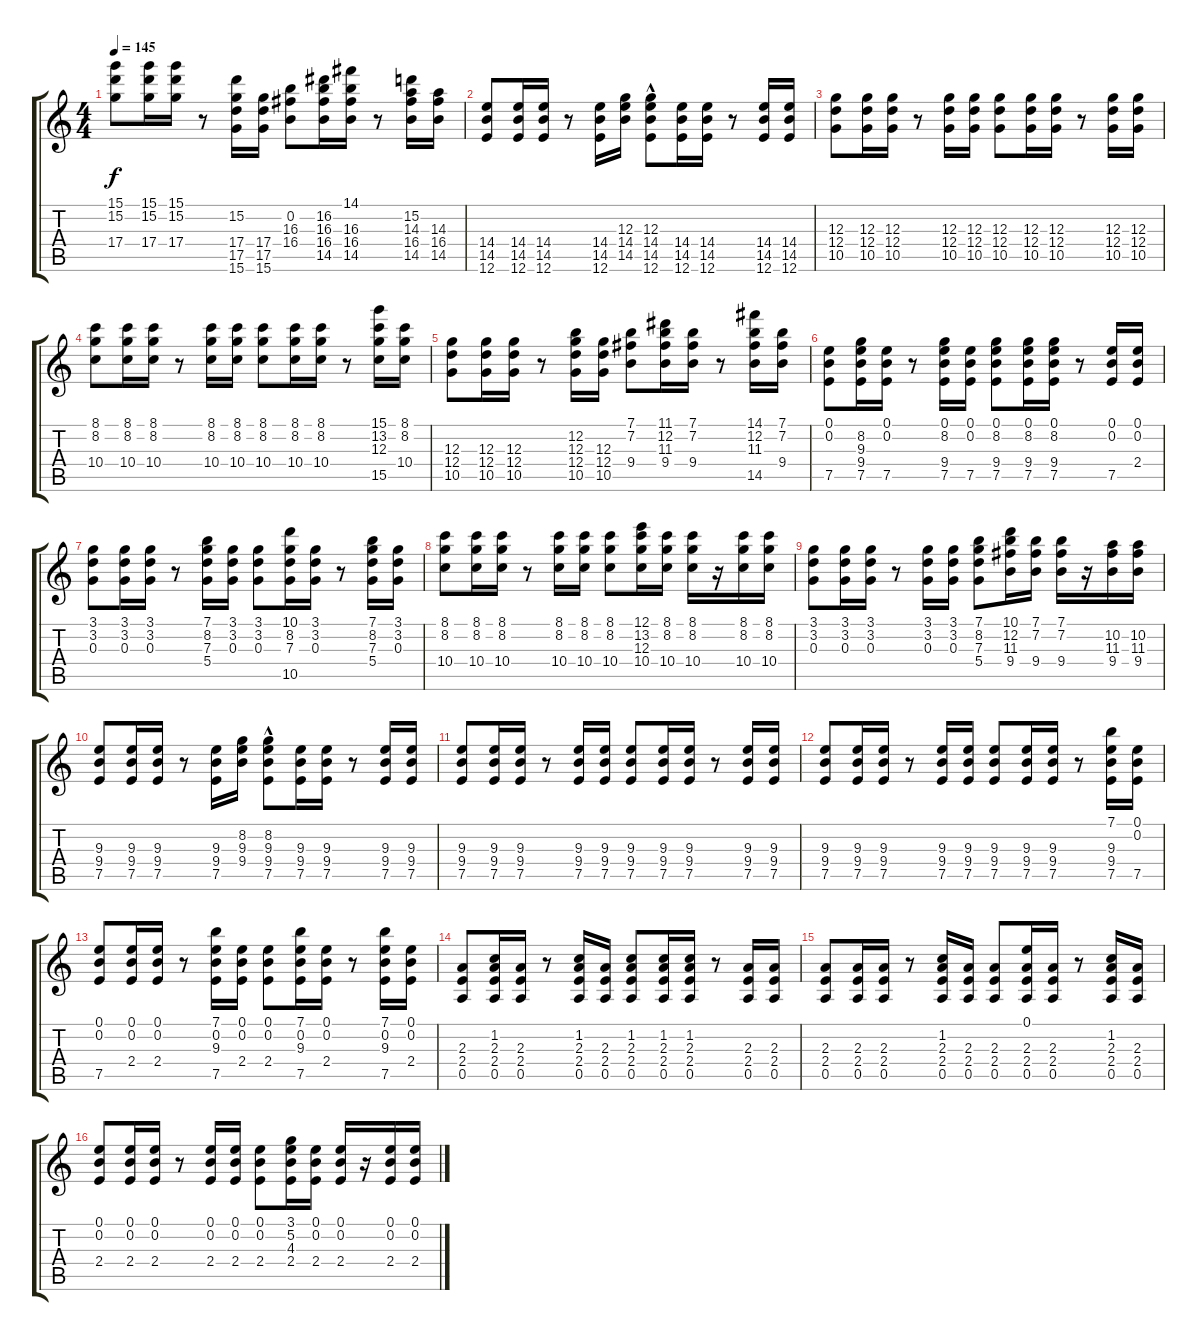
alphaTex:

\track "" {instrument acousticguitarsteel}
\staff {score tabs}
\tuning (E4 B3 G3 D3 A2 E2) {hide}
\ts (4 4)
\tempo 145
\clef g2
\ks c
(15.1 15.2 17.4).8{dy f} (15.1 15.2 17.4).16 (15.1 15.2 17.4).16 r.8 (15.2 17.4 17.5 15.6).16 (17.4 17.5 15.6).16 (0.2 16.3 16.4).8 (16.2 16.3 16.4 14.5).16 (14.1 16.3 16.4 14.5).16 r.8 (15.2 14.3 16.4 14.5).16 (14.3 16.4 14.5).16 |
(14.4 14.5 12.6).8 (14.4 14.5 12.6).16 (14.4 14.5 12.6).16 r.8 (14.4 14.5 12.6).16 (12.3 14.4 14.5).16 (12.3{hac} 14.4 14.5 12.6).8 (14.4 14.5 12.6).16 (14.4 14.5 12.6).16 r.8 (14.4 14.5 12.6).16 (14.4 14.5 12.6).16 |
(12.3 12.4 10.5).8 (12.3 12.4 10.5).16 (12.3 12.4 10.5).16 r.8 (12.3 12.4 10.5).16 (12.3 12.4 10.5).16 (12.3 12.4 10.5).8 (12.3 12.4 10.5).16 (12.3 12.4 10.5).16 r.8 (12.3 12.4 10.5).16 (12.3 12.4 10.5).16 |
(8.1 8.2 10.4).8 (8.1 8.2 10.4).16 (8.1 8.2 10.4).16 r.8 (8.1 8.2 10.4).16 (8.1 8.2 10.4).16 (8.1 8.2 10.4).8 (8.1 8.2 10.4).16 (8.1 8.2 10.4).16 r.8 (15.1 13.2 12.3 15.5).16 (8.1 8.2 10.4).16 |
(12.3 12.4 10.5).8 (12.3 12.4 10.5).16 (12.3 12.4 10.5).16 r.8 (12.2 12.3 12.4 10.5).16 (12.3 12.4 10.5).16 (7.1 7.2 9.4).8 (11.1 12.2 11.3 9.4).16 (7.1 7.2 9.4).16 r.8 (14.1 12.2 11.3 14.5).16 (7.1 7.2 9.4).16 |
(0.1 0.2 7.5).8 (8.2 9.3 9.4 7.5).16 (0.1 0.2 7.5).16 r.8 (0.1 8.2 9.4 7.5).16 (0.1 0.2 7.5).16 (0.1 8.2 9.4 7.5).8 (0.1 8.2 9.4 7.5).16 (0.1 8.2 9.4 7.5).16 r.8 (0.1 0.2 7.5).16 (0.1 0.2 2.4).16 |
(3.1 3.2 0.3).8 (3.1 3.2 0.3).16 (3.1 3.2 0.3).16 r.8 (7.1 8.2 7.3 5.4).16 (3.1 3.2 0.3).16 (3.1 3.2 0.3).8 (10.1 8.2 7.3 10.5).16 (3.1 3.2 0.3).16 r.8 (7.1 8.2 7.3 5.4).16 (3.1 3.2 0.3).16 |
(8.1 8.2 10.4).8 (8.1 8.2 10.4).16 (8.1 8.2 10.4).16 r.8 (8.1 8.2 10.4).16 (8.1 8.2 10.4).16 (8.1 8.2 10.4).8 (12.1 13.2 12.3 10.4).16 (8.1 8.2 10.4).16 (8.1 8.2 10.4).16 r.16 (8.1 8.2 10.4).16 (8.1 8.2 10.4).16 |
(3.1 3.2 0.3).8 (3.1 3.2 0.3).16 (3.1 3.2 0.3).16 r.8 (3.1 3.2 0.3).16 (3.1 3.2 0.3).16 (7.1 8.2 7.3 5.4).8 (10.1 12.2 11.3 9.4).16 (7.1 7.2 9.4).16 (7.1 7.2 9.4).16 r.16 (10.2 11.3 9.4).16 (10.2 11.3 9.4).16 |
(9.3 9.4 7.5).8 (9.3 9.4 7.5).16 (9.3 9.4 7.5).16 r.8 (9.3 9.4 7.5).16 (8.2 9.3 9.4).16 (8.2{hac} 9.3 9.4 7.5).8 (9.3 9.4 7.5).16 (9.3 9.4 7.5).16 r.8 (9.3 9.4 7.5).16 (9.3 9.4 7.5).16 |
(9.3 9.4 7.5).8 (9.3 9.4 7.5).16 (9.3 9.4 7.5).16 r.8 (9.3 9.4 7.5).16 (9.3 9.4 7.5).16 (9.3 9.4 7.5).8 (9.3 9.4 7.5).16 (9.3 9.4 7.5).16 r.8 (9.3 9.4 7.5).16 (9.3 9.4 7.5).16 |
(9.3 9.4 7.5).8 (9.3 9.4 7.5).16 (9.3 9.4 7.5).16 r.8 (9.3 9.4 7.5).16 (9.3 9.4 7.5).16 (9.3 9.4 7.5).8 (9.3 9.4 7.5).16 (9.3 9.4 7.5).16 r.8 (7.1 9.3 9.4 7.5).16 (0.1 0.2 7.5).16 |
(0.1 0.2 7.5).8 (0.1 0.2 2.4).16 (0.1 0.2 2.4).16 r.8 (7.1 0.2 9.3 7.5).16 (0.1 0.2 2.4).16 (0.1 0.2 2.4).8 (7.1 0.2 9.3 7.5).16 (0.1 0.2 2.4).16 r.8 (7.1 0.2 9.3 7.5).16 (0.1 0.2 2.4).16 |
(2.3 2.4 0.5).8 (1.2 2.3 2.4 0.5).16 (2.3 2.4 0.5).16 r.8 (1.2 2.3 2.4 0.5).16 (2.3 2.4 0.5).16 (1.2 2.3 2.4 0.5).8 (1.2 2.3 2.4 0.5).16 (1.2 2.3 2.4 0.5).16 r.8 (2.3 2.4 0.5).16 (2.3 2.4 0.5).16 |
(2.3 2.4 0.5).8 (2.3 2.4 0.5).16 (2.3 2.4 0.5).16 r.8 (1.2 2.3 2.4 0.5).16 (2.3 2.4 0.5).16 (2.3 2.4 0.5).8 (0.1 2.3 2.4 0.5).16 (2.3 2.4 0.5).16 r.8 (1.2 2.3 2.4 0.5).16 (2.3 2.4 0.5).16 |
(0.1 0.2 2.4).8 (0.1 0.2 2.4).16 (0.1 0.2 2.4).16 r.8 (0.1 0.2 2.4).16 (0.1 0.2 2.4).16 (0.1 0.2 2.4).8 (3.1 5.2 4.3 2.4).16 (0.1 0.2 2.4).16 (0.1 0.2 2.4).16 r.16 (0.1 0.2 2.4).16 (0.1 0.2 2.4).16
